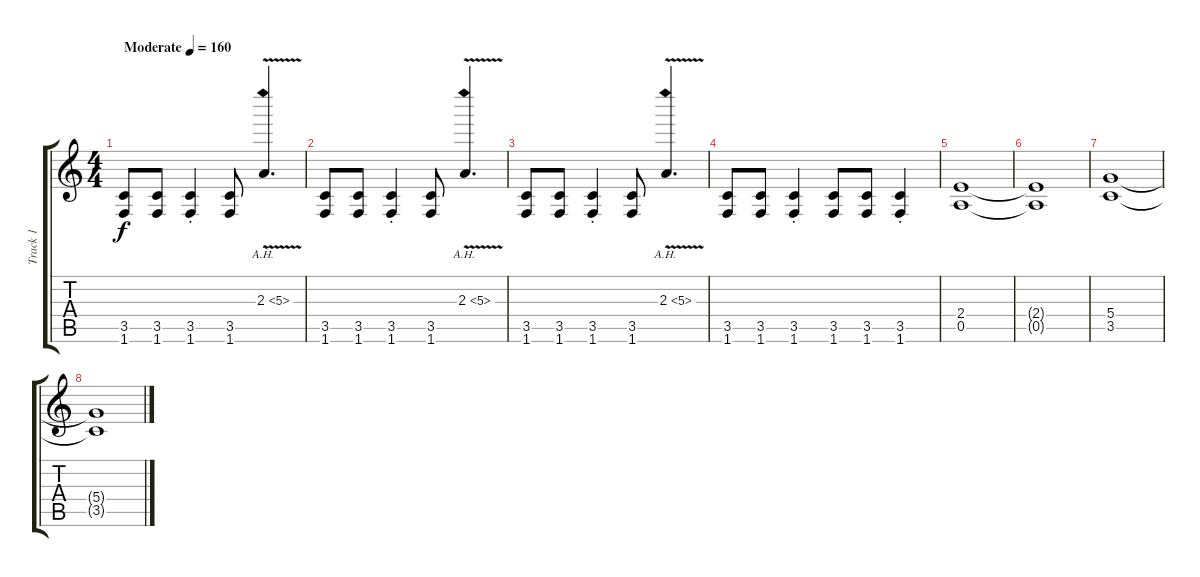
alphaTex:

\track ("Track 1" "Track 1") {instrument distortionguitar}
\staff {score tabs}
\tuning (E4 B3 G3 D3 A2 E2) {hide}
\ts (4 4)
\tempo (160 "Moderate")
\clef g2
\ks c
(3.5 1.6).8{dy f instrument distortionguitar} (3.5 1.6).8 (3.5{st} 1.6{st}).4 (3.5 1.6).8 2.3{ah 3 v}.4{d} |
(3.5 1.6).8 (3.5 1.6).8 (3.5{st} 1.6{st}).4 (3.5 1.6).8 2.3{ah 3 v}.4{d} |
(3.5 1.6).8 (3.5 1.6).8 (3.5{st} 1.6{st}).4 (3.5 1.6).8 2.3{ah 3 v}.4{d} |
(3.5 1.6).8 (3.5 1.6).8 (3.5{st} 1.6{st}).4 (3.5 1.6).8 (3.5 1.6).8 (3.5{st} 1.6{st}).4 |
(2.4 0.5).1 |
(2.4{t} 0.5{t}).1 |
(5.4 3.5).1 |
(5.4{t} 3.5{t}).1
